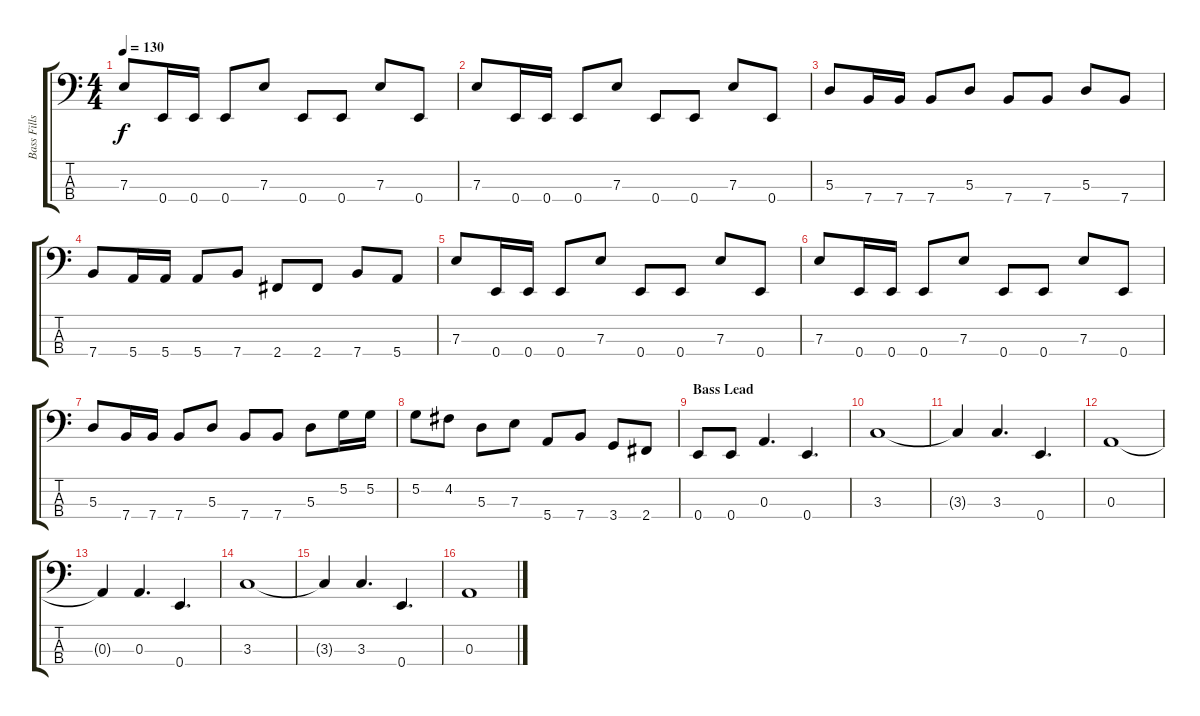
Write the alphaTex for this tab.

\track ("Bass Fills" "Bass Fills") {instrument electricbassfinger}
\staff {score tabs}
\tuning (G2 D2 A1 E1) {hide}
\ts (4 4)
\tempo 130
\clef f4
\ks c
7.3.8{dy f} 0.4.16 0.4.16 0.4.8 7.3.8 0.4.8 0.4.8 7.3.8 0.4.8 |
7.3.8 0.4.16 0.4.16 0.4.8 7.3.8 0.4.8 0.4.8 7.3.8 0.4.8 |
5.3.8 7.4.16 7.4.16 7.4.8 5.3.8 7.4.8 7.4.8 5.3.8 7.4.8 |
7.4.8 5.4.16 5.4.16 5.4.8 7.4.8 2.4.8 2.4.8 7.4.8 5.4.8 |
7.3.8 0.4.16 0.4.16 0.4.8 7.3.8 0.4.8 0.4.8 7.3.8 0.4.8 |
7.3.8 0.4.16 0.4.16 0.4.8 7.3.8 0.4.8 0.4.8 7.3.8 0.4.8 |
5.3.8 7.4.16 7.4.16 7.4.8 5.3.8 7.4.8 7.4.8 5.3.8 5.2.16 5.2.16 |
5.2.8 4.2.8 5.3.8 7.3.8 5.4.8 7.4.8 3.4.8 2.4.8 |
\section ("" "Bass Lead")
0.4.8 0.4.8 0.3.4{d} 0.4.4{d} |
3.3.1 |
3.3{t}.4 3.3.4{d} 0.4.4{d} |
0.3.1 |
0.3{t}.4 0.3.4{d} 0.4.4{d} |
3.3.1 |
3.3{t}.4 3.3.4{d} 0.4.4{d} |
0.3.1
